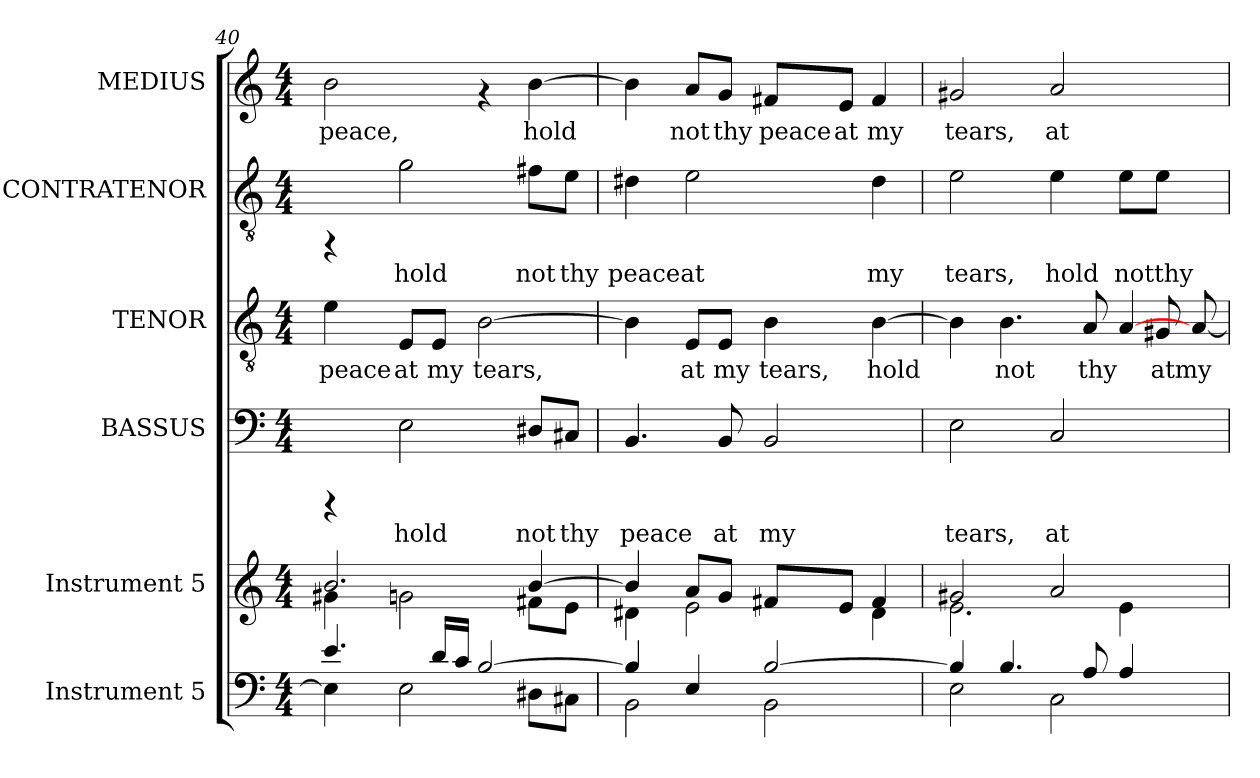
**kern	**kern	**kern	**text	**kern	**text	**kern	**text	**kern	**text
*part6	*part5	*part4	*part4	*part3	*part3	*part2	*part2	*part1	*part1
*staff6	*staff5	*staff4	*staff4	*staff3	*staff3	*staff2	*staff2	*staff1	*staff1
*I"Instrument 5	*I"Instrument 5	*I"BASSUS	*	*I"TENOR	*	*I"CONTRATENOR	*	*I"MEDIUS	*
*	*	*I'B	*	*	*	*	*	*I'S	*
*clefF4	*clefG2	*clefF4	*	*clefGv2	*	*clefGv2	*	*clefG2	*
*k[]	*k[]	*k[]	*	*k[]	*	*k[]	*	*k[]	*
*C:	*C:	*C:	*	*C:	*	*C:	*	*C:	*
*M4/4	*M4/4	*M4/4	*	*M4/4	*	*M4/4	*	*M4/4	*
=40	=40	=40	=40	=40	=40	=40	=40	=40	=40
*^	*^	*	*	*	*	*	*	*	*
!	!	!	!	!	!	!	!LO:LY:b:cj	!	!	!	!LO:LY:b:cj
4.e/	4E\]	2.b/	4g#X\	4rCCC	.	4e\	peace	4rFF	.	2b\	peace,
!	!	!	!	!	!LO:LY:b	!	!LO:LY:b:cj	!	!LO:LY:b:cj	!	!
.	2E\	.	2gn\	2E\	hold	8E/L	at	2g\	hold	.	.
!	!	!	!	!	!	!	!LO:LY:b:cj	!	!	!	!
16d/L	.	.	.	.	.	8E/J	my	.	.	.	.
16c/J	.	.	.	.	.	.	.	.	.	.	.
!	!	!	!	!	!	!	!LO:LY:b:cj	!	!	!	!
[>2B/	.	.	.	.	.	[>2B\	tears,	.	.	4rf	.
!	!	!	!	!	!LO:LY:b	!	!	!	!LO:LY:b:cj	!	!LO:LY:b:cj
.	8D#X\L	[>4b/	8f#X\L	8D#X/L	not	.	.	8f#X\L	not	[>4b\	hold
!	!	!	!	!	!LO:LY:b	!	!	!	!LO:LY:b:cj	!	!
.	8C#X\J	.	8e\J	8C#X/J	thy	.	.	8e\J	thy	.	.
=41	=41	=41	=41	=41	=41	=41	=41	=41	=41	=41	=41
!	!	!	!	!	!LO:LY:b	!	!LO:LY:b:cj	!	!LO:LY:b:cj	!	!LO:LY:b:cj
4B/]	2BB\	4b/]	4d#X\	4.BB/	peace	4B\]	.	4d#X\	peace	4b\]	.
!	!	!	!	!	!	!	!LO:LY:b:cj	!	!LO:LY:b:cj	!	!LO:LY:b:cj
4E/	.	8a/L	2e\	.	.	8E/L	at	2e\	at	8a/L	not
!	!	!	!	!	!LO:LY:b	!	!LO:LY:b:cj	!	!	!	!LO:LY:b:cj
.	.	8g/J	.	8BB/	at	8E/J	my	.	.	8g/J	thy
!	!	!	!	!	!LO:LY:b	!	!LO:LY:b:cj	!	!	!	!LO:LY:b:cj
[>2B/	2BB\	8f#X/L	.	2BB/	my	4B\	tears,	.	.	8f#X/L	peace
!	!	!	!	!	!	!	!	!	!	!	!LO:LY:b:cj
.	.	8e/J	.	.	.	.	.	.	.	8e/J	at
!	!	!	!	!	!	!	!LO:LY:b:cj	!	!LO:LY:b:cj	!	!LO:LY:b:cj
.	.	4f#/	4d#\	.	.	[>4B\	hold	4d#\	my	4f#/	my
=42	=42	=42	=42	=42	=42	=42	=42	=42	=42	=42	=42
!	!	!	!	!	!LO:LY:b	!	!LO:LY:b:cj	!	!LO:LY:b:cj	!	!LO:LY:b:cj
*	*	*	*	*	*	*^	*	*	*	*	*
4B/]	2E\	2g#X/	2.e\	2E\	tears,	4B\]	2..ryy	.	2e\	tears,	2g#X/	tears,
!	!	!	!	!	!	!	!	!LO:LY:b:cj	!	!	!	!
4.B/	.	.	.	.	.	4.B\	.	not	.	.	.	.
!	!	!	!	!	!LO:LY:b	!	!	!	!	!LO:LY:b:cj	!	!LO:LY:b:cj
.	2C\	2a/	.	2C/	at	.	.	.	4e\	hold	2a/	at
!	!	!	!	!	!	!	!	!LO:LY:b:cj	!	!	!	!
8A/	.	.	.	.	.	8A/	.	thy	.	.	.	.
!	!	!	!	!	!	!	!	!	!	!LO:LY:b:cj	!	!
4A/	.	.	4e\	.	.	[<4A/	.	.	8e\L	notthy	.	.
!	!	!	!	!	!	!	!	!LO:LY:b:cj	!	!LO:LY:b:cj	!	!
.	.	.	.	.	.	.	8G#/	atmy	8e\J	.	.	.
8ryy	8ryy	8ryy	8ryy	8ryy	.	[<8A/	8ryy	.	8ryy	.	8ryy	.
*v	*v	*	*	*	*	*v	*v	*	*	*	*	*
*	*v	*v	*	*	*	*	*	*	*	*
=	=	=	=	=	=	=	=	=	=
*-	*-	*-	*-	*-	*-	*-	*-	*-	*-
